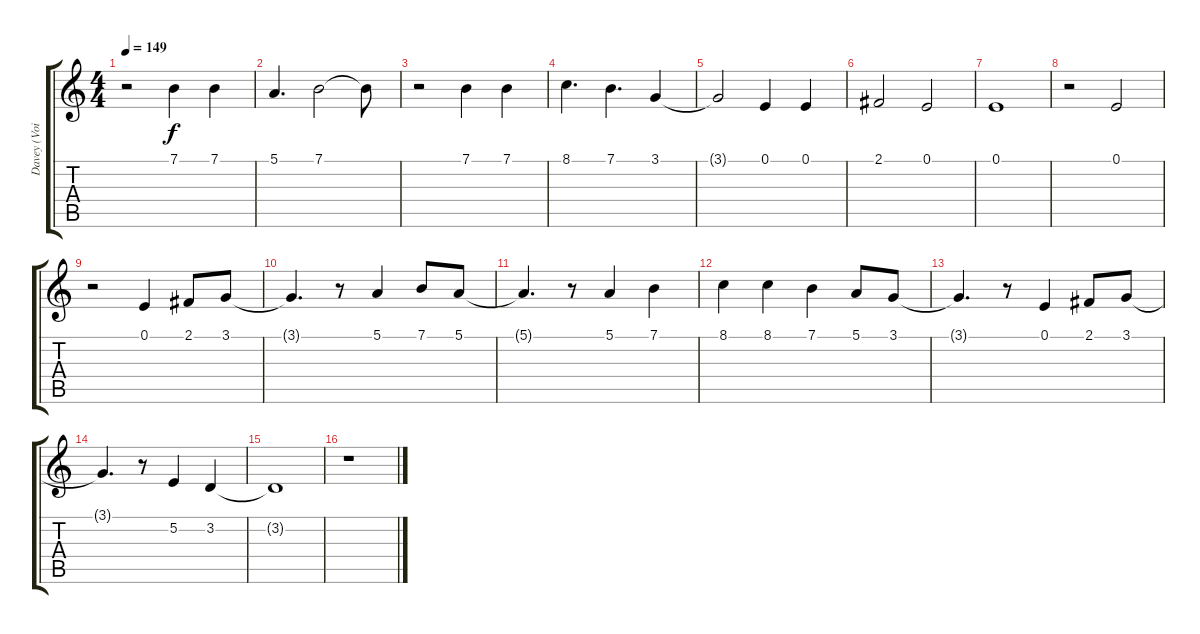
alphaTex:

\track ("Davey (Voice)" "Davey (Voi") {instrument brightacousticpiano}
\staff {score tabs}
\tuning (E4 B3 G3 D3 A2 E2) {hide}
\ts (4 4)
\tempo 149
\clef g2
\ks c
r.2{dy f} 7.1.4 7.1.4 |
5.1.4{d} 7.1.2 7.1{t}.8 |
r.2 7.1.4 7.1.4 |
8.1.4{d} 7.1.4{d} 3.1.4 |
3.1{t}.2 0.1.4 0.1.4 |
2.1.2 0.1.2 |
0.1.1 |
r.2 0.1.2 |
r.2 0.1.4 2.1.8 3.1.8 |
3.1{t}.4{d} r.8 5.1.4 7.1.8 5.1.8 |
5.1{t}.4{d} r.8 5.1.4 7.1.4 |
8.1.4 8.1.4 7.1.4 5.1.8 3.1.8 |
3.1{t}.4{d} r.8 0.1.4 2.1.8 3.1.8 |
3.1{t}.4{d} r.8 5.2.4 3.2.4 |
3.2{t}.1 |
r.1
